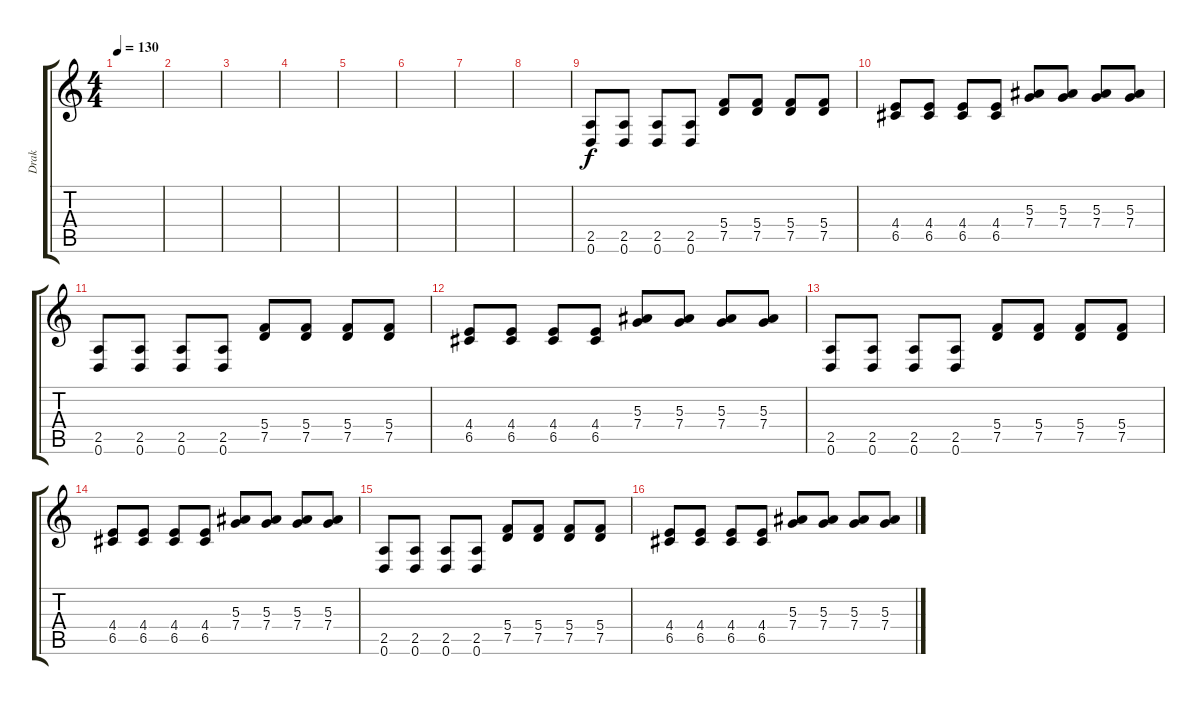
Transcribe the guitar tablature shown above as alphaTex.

\track ("Drak" "Drak") {instrument distortionguitar}
\staff {score tabs}
\tuning (D4 A3 F3 C3 G2 D2) {hide}
\ts (4 4)
\tempo 130
\clef g2
\ks c
|
|
|
|
|
|
|
|
(2.5 0.6).8 (2.5 0.6).8 (2.5 0.6).8 (2.5 0.6).8 (5.4 7.5).8 (5.4 7.5).8 (5.4 7.5).8 (5.4 7.5).8 |
(4.4 6.5).8 (4.4 6.5).8 (4.4 6.5).8 (4.4 6.5).8 (5.3 7.4).8 (5.3 7.4).8 (5.3 7.4).8 (5.3 7.4).8 |
(2.5 0.6).8 (2.5 0.6).8 (2.5 0.6).8 (2.5 0.6).8 (5.4 7.5).8 (5.4 7.5).8 (5.4 7.5).8 (5.4 7.5).8 |
(4.4 6.5).8 (4.4 6.5).8 (4.4 6.5).8 (4.4 6.5).8 (5.3 7.4).8 (5.3 7.4).8 (5.3 7.4).8 (5.3 7.4).8 |
(2.5 0.6).8 (2.5 0.6).8 (2.5 0.6).8 (2.5 0.6).8 (5.4 7.5).8 (5.4 7.5).8 (5.4 7.5).8 (5.4 7.5).8 |
(4.4 6.5).8 (4.4 6.5).8 (4.4 6.5).8 (4.4 6.5).8 (5.3 7.4).8 (5.3 7.4).8 (5.3 7.4).8 (5.3 7.4).8 |
(2.5 0.6).8 (2.5 0.6).8 (2.5 0.6).8 (2.5 0.6).8 (5.4 7.5).8 (5.4 7.5).8 (5.4 7.5).8 (5.4 7.5).8 |
(4.4 6.5).8 (4.4 6.5).8 (4.4 6.5).8 (4.4 6.5).8 (5.3 7.4).8 (5.3 7.4).8 (5.3 7.4).8 (5.3 7.4).8
